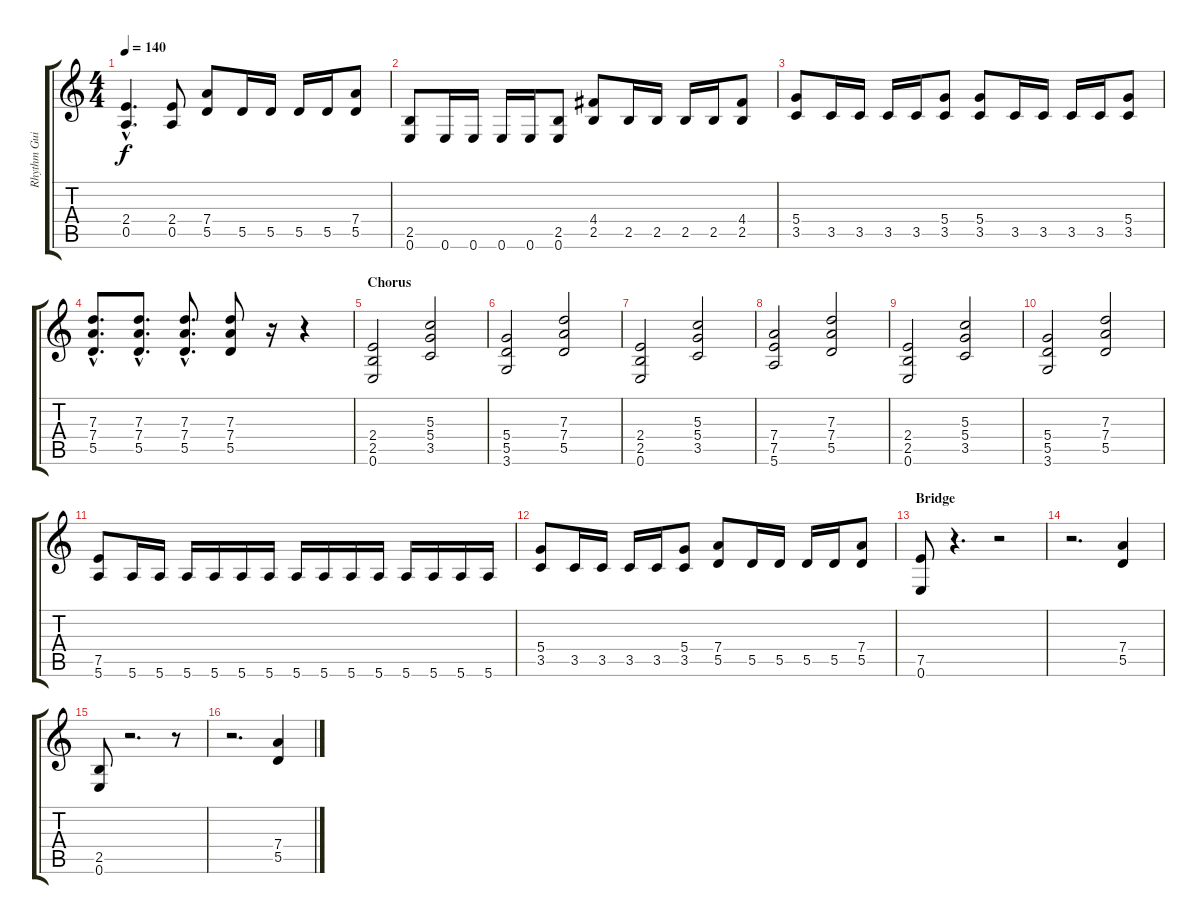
\track ("Rhythm Guitar 2" "Rhythm Gui") {instrument distortionguitar}
\staff {score tabs}
\tuning (E4 B3 G3 D3 A2 E2) {hide}
\ts (4 4)
\tempo 140
\clef g2
\ks c
(2.4{hac} 0.5{hac}).4{d dy f} (2.4 0.5).8 (7.4 5.5).8 5.5.16 5.5.16 5.5.16 5.5.16 (7.4 5.5).8 |
(2.5 0.6).8 0.6.16 0.6.16 0.6.16 0.6.16 (2.5 0.6).8 (4.4 2.5).8 2.5.16 2.5.16 2.5.16 2.5.16 (4.4 2.5).8 |
(5.4 3.5).8 3.5.16 3.5.16 3.5.16 3.5.16 (5.4 3.5).8 (5.4 3.5).8 3.5.16 3.5.16 3.5.16 3.5.16 (5.4 3.5).8 |
(7.3{hac} 7.4{hac} 5.5{hac}).8{d} (7.3{hac} 7.4{hac} 5.5{hac}).8{d} (7.3{hac} 7.4{hac} 5.5{hac}).8{d} (7.3 7.4 5.5).8 r.16 r.4 |
\section ("" "Chorus")
(2.4 2.5 0.6).2 (5.3 5.4 3.5).2 |
(5.4 5.5 3.6).2 (7.3 7.4 5.5).2 |
(2.4 2.5 0.6).2 (5.3 5.4 3.5).2 |
(7.4 7.5 5.6).2 (7.3 7.4 5.5).2 |
(2.4 2.5 0.6).2 (5.3 5.4 3.5).2 |
(5.4 5.5 3.6).2 (7.3 7.4 5.5).2 |
(7.5 5.6).8 5.6.16 5.6.16 5.6.16 5.6.16 5.6.16 5.6.16 5.6.16 5.6.16 5.6.16 5.6.16 5.6.16 5.6.16 5.6.16 5.6.16 |
(5.4 3.5).8 3.5.16 3.5.16 3.5.16 3.5.16 (5.4 3.5).8 (7.4 5.5).8 5.5.16 5.5.16 5.5.16 5.5.16 (7.4 5.5).8 |
\section ("" "Bridge")
(7.5 0.6).8 r.4{d} r.2 |
r.2{d} (7.4 5.5).4 |
(2.5 0.6).8 r.2{d} r.8 |
r.2{d} (7.4 5.5).4
